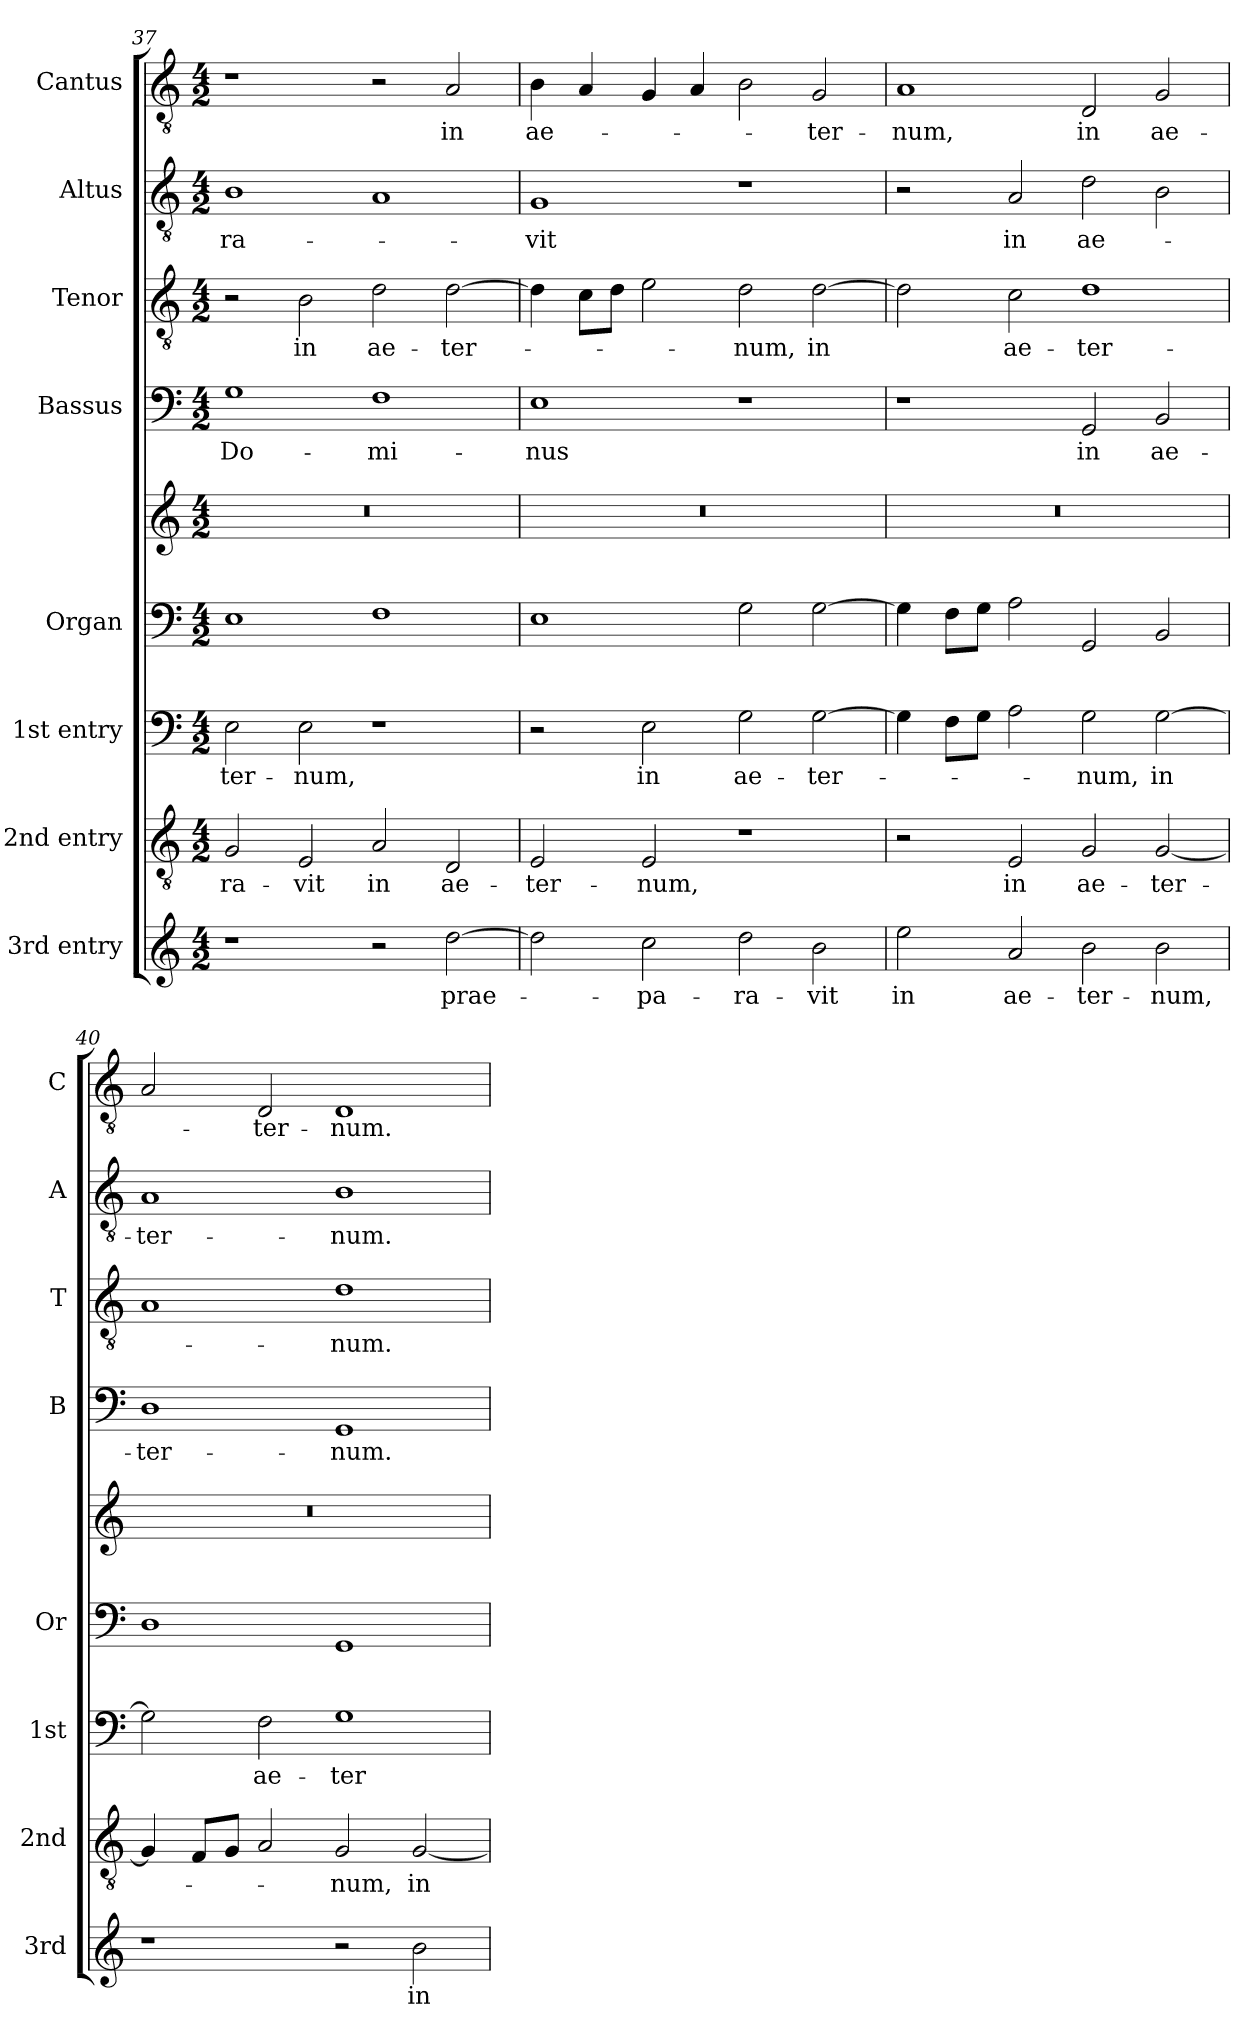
**kern	**text	**kern	**text	**kern	**text	**kern	**kern	**kern	**text	**kern	**text	**kern	**text	**kern	**text
*part8	*part8	*part7	*part7	*part6	*part6	*part5	*part5	*part4	*part4	*part3	*part3	*part2	*part2	*part1	*part1
*staff9	*staff9	*staff8	*staff8	*staff7	*staff7	*staff6	*staff5	*staff4	*staff4	*staff3	*staff3	*staff2	*staff2	*staff1	*staff1
*I"3rd entry	*	*I"2nd entry	*	*I"1st entry	*	*I"Organ	*	*I"Bassus	*	*I"Tenor	*	*I"Altus	*	*I"Cantus	*
*I'3rd	*	*I'2nd	*	*I'1st	*	*I'Or	*	*I'B	*	*I'T	*	*I'A	*	*I'C	*
*clefG2	*	*clefGv2	*	*clefF4	*	*clefF4	*clefG2	*clefF4	*	*clefGv2	*	*clefGv2	*	*clefGv2	*
*k[]	*	*k[]	*	*k[]	*	*k[]	*k[]	*k[]	*	*k[]	*	*k[]	*	*k[]	*
*C:	*	*C:	*	*C:	*	*C:	*C:	*C:	*	*C:	*	*C:	*	*C:	*
*M4/2	*	*M4/2	*	*M4/2	*	*M4/2	*M4/2	*M4/2	*	*M4/2	*	*M4/2	*	*M4/2	*
=37	=37	=37	=37	=37	=37	=37	=37	=37	=37	=37	=37	=37	=37	=37	=37
!	!	!	!LO:LY:b	!	!LO:LY:b	!	!	!	!LO:LY:b	!	!	!	!LO:LY:b	!	!
1r	.	2G/	-ra-	2E\	-ter-	1E	0r	1G	Do-	2r	.	1B	-ra-	1r	.
!	!	!	!LO:LY:b	!	!LO:LY:b	!	!	!	!	!	!LO:LY:b	!	!	!	!
.	.	2E/	-vit	2E\	-num,	.	.	.	.	2B\	in	.	.	.	.
!	!	!	!LO:LY:b	!	!	!	!	!	!LO:LY:b	!	!LO:LY:b	!	!	!	!
2r	.	2A/	in	1r	.	1F	.	1F	-mi-	2d\	ae-	1A	.	2r	.
!	!LO:LY:b	!	!LO:LY:b	!	!	!	!	!	!	!	!LO:LY:b	!	!	!	!LO:LY:b
[2dd\	prae-	2D/	ae-	.	.	.	.	.	.	[2d\	-ter-	.	.	2A/	in
=38	=38	=38	=38	=38	=38	=38	=38	=38	=38	=38	=38	=38	=38	=38	=38
!	!	!	!LO:LY:b	!	!	!	!	!	!LO:LY:b	!	!	!	!LO:LY:b	!	!LO:LY:b
2dd\]	.	2E/	-ter-	2r	.	1E	0r	1E	-nus	4d\]	.	1G	-vit	4B\	ae-
.	.	.	.	.	.	.	.	.	.	8c\L	.	.	.	4A/	.
.	.	.	.	.	.	.	.	.	.	8d\J	.	.	.	.	.
!	!LO:LY:b	!	!LO:LY:b	!	!LO:LY:b	!	!	!	!	!	!	!	!	!	!
2cc\	-pa-	2E/	-num,	2E\	in	.	.	.	.	2e\	.	.	.	4G/	.
.	.	.	.	.	.	.	.	.	.	.	.	.	.	4A/	.
!	!LO:LY:b	!	!	!	!LO:LY:b	!	!	!	!	!	!LO:LY:b	!	!	!	!
2dd\	-ra-	1r	.	2G\	ae-	2G\	.	1r	.	2d\	-num,	1r	.	2B\	.
!	!LO:LY:b	!	!	!	!LO:LY:b	!	!	!	!	!	!LO:LY:b	!	!	!	!LO:LY:b
2b\	-vit	.	.	[2G\	-ter-	[2G\	.	.	.	[2d\	in	.	.	2G/	-ter-
=39	=39	=39	=39	=39	=39	=39	=39	=39	=39	=39	=39	=39	=39	=39	=39
!	!LO:LY:b	!	!	!	!	!	!	!	!	!	!	!	!	!	!LO:LY:b
2ee\	in	2r	.	4G\]	.	4G\]	0r	1r	.	2d\]	.	2r	.	1A	-num,
.	.	.	.	8F\L	.	8F\L	.	.	.	.	.	.	.	.	.
.	.	.	.	8G\J	.	8G\J	.	.	.	.	.	.	.	.	.
!	!LO:LY:b	!	!LO:LY:b	!	!	!	!	!	!	!	!LO:LY:b	!	!LO:LY:b	!	!
2a/	ae-	2E/	in	2A\	.	2A\	.	.	.	2c\	ae-	2A/	in	.	.
!	!LO:LY:b	!	!LO:LY:b	!	!LO:LY:b	!	!	!	!LO:LY:b	!	!LO:LY:b	!	!LO:LY:b	!	!LO:LY:b
2b\	-ter-	2G/	ae-	2G\	-num,	2GG/	.	2GG/	in	1d	-ter-	2d\	ae-	2D/	in
!	!LO:LY:b	!	!LO:LY:b	!	!LO:LY:b	!	!	!	!LO:LY:b	!	!	!	!	!	!LO:LY:b
2b\	-num,	[2G/	-ter-	[2G\	in	2BB/	.	2BB/	ae-	.	.	2B\	.	2G/	ae-
=40	=40	=40	=40	=40	=40	=40	=40	=40	=40	=40	=40	=40	=40	=40	=40
!	!	!	!	!	!	!	!	!	!LO:LY:b	!	!	!	!LO:LY:b	!	!
1r	.	4G/]	.	2G\]	.	1D	0r	1D	-ter-	1A	.	1A	-ter-	2A/	.
.	.	8F/L	.	.	.	.	.	.	.	.	.	.	.	.	.
.	.	8G/J	.	.	.	.	.	.	.	.	.	.	.	.	.
!	!	!	!	!	!LO:LY:b	!	!	!	!	!	!	!	!	!	!LO:LY:b
.	.	2A/	.	2F\	ae-	.	.	.	.	.	.	.	.	2D/	-ter-
!	!	!	!LO:LY:b	!	!LO:LY:b	!	!	!	!LO:LY:b	!	!LO:LY:b	!	!LO:LY:b	!	!LO:LY:b
2r	.	2G/	-num,	1G	-ter-	1GG	.	1GG	-num.	1d	-num.	1B	-num.	1D	-num.
!	!LO:LY:b	!	!LO:LY:b	!	!	!	!	!	!	!	!	!	!	!	!
2b\	in	[2G/	in	.	.	.	.	.	.	.	.	.	.	.	.
=	=	=	=	=	=	=	=	=	=	=	=	=	=	=	=
*-	*-	*-	*-	*-	*-	*-	*-	*-	*-	*-	*-	*-	*-	*-	*-
